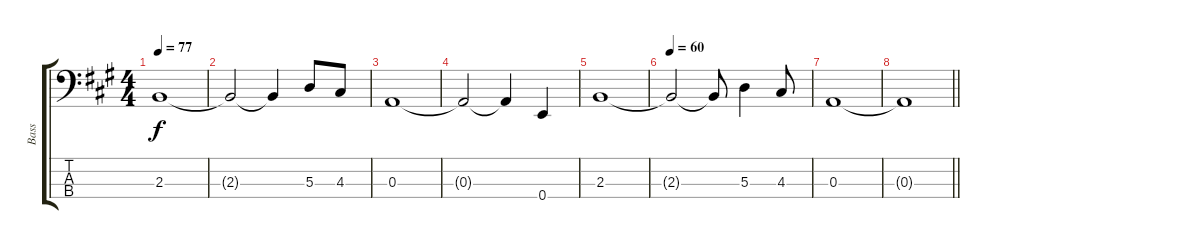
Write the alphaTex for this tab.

\track ("Bass" "Bass") {instrument electricbassfinger}
\staff {score tabs}
\tuning (G2 D2 A1 E1) {hide}
\ts (4 4)
\tempo 77
\clef f4
\ks a
2.3.1{dy f} |
2.3{t}.2 2.3{t}.4 5.3.8 4.3.8 |
0.3.1 |
0.3{t}.2 0.3{t}.4 0.4.4 |
2.3.1 |
\tempo 60
2.3{t}.2 2.3{t}.8 5.3.4 4.3.8 |
0.3.1 |
\barLineRight lightlight
0.3{t}.1
